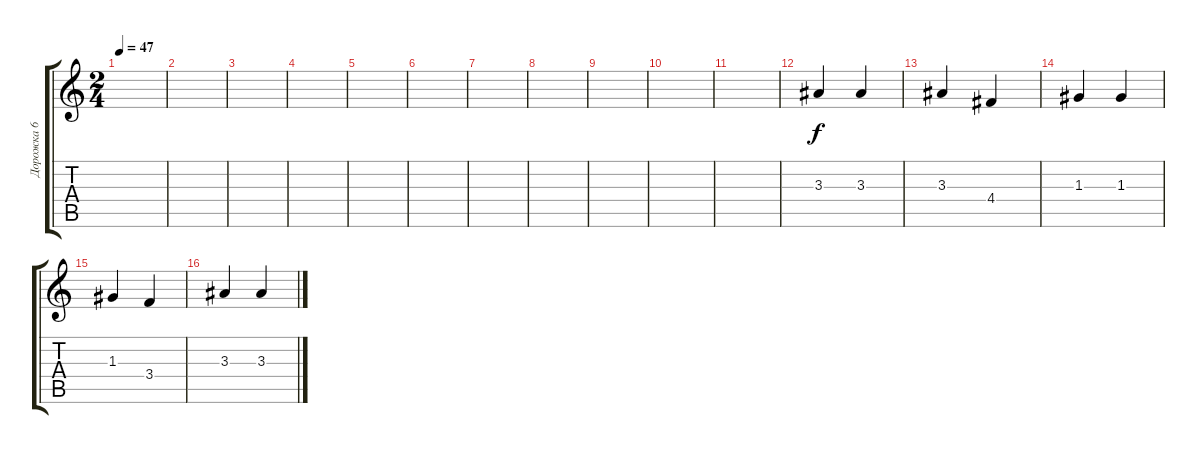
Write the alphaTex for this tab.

\track ("Дорожка 6" "Дорожка 6") {instrument overdrivenguitar}
\staff {score tabs}
\tuning (E4 B3 G3 D3 A2 E2) {hide}
\ts (2 4)
\tempo 47
\clef g2
\ks c
|
|
|
|
|
|
|
|
|
|
|
3.3.4 3.3.4 |
3.3.4 4.4.4 |
1.3.4 1.3.4 |
1.3.4 3.4.4 |
3.3.4 3.3.4
